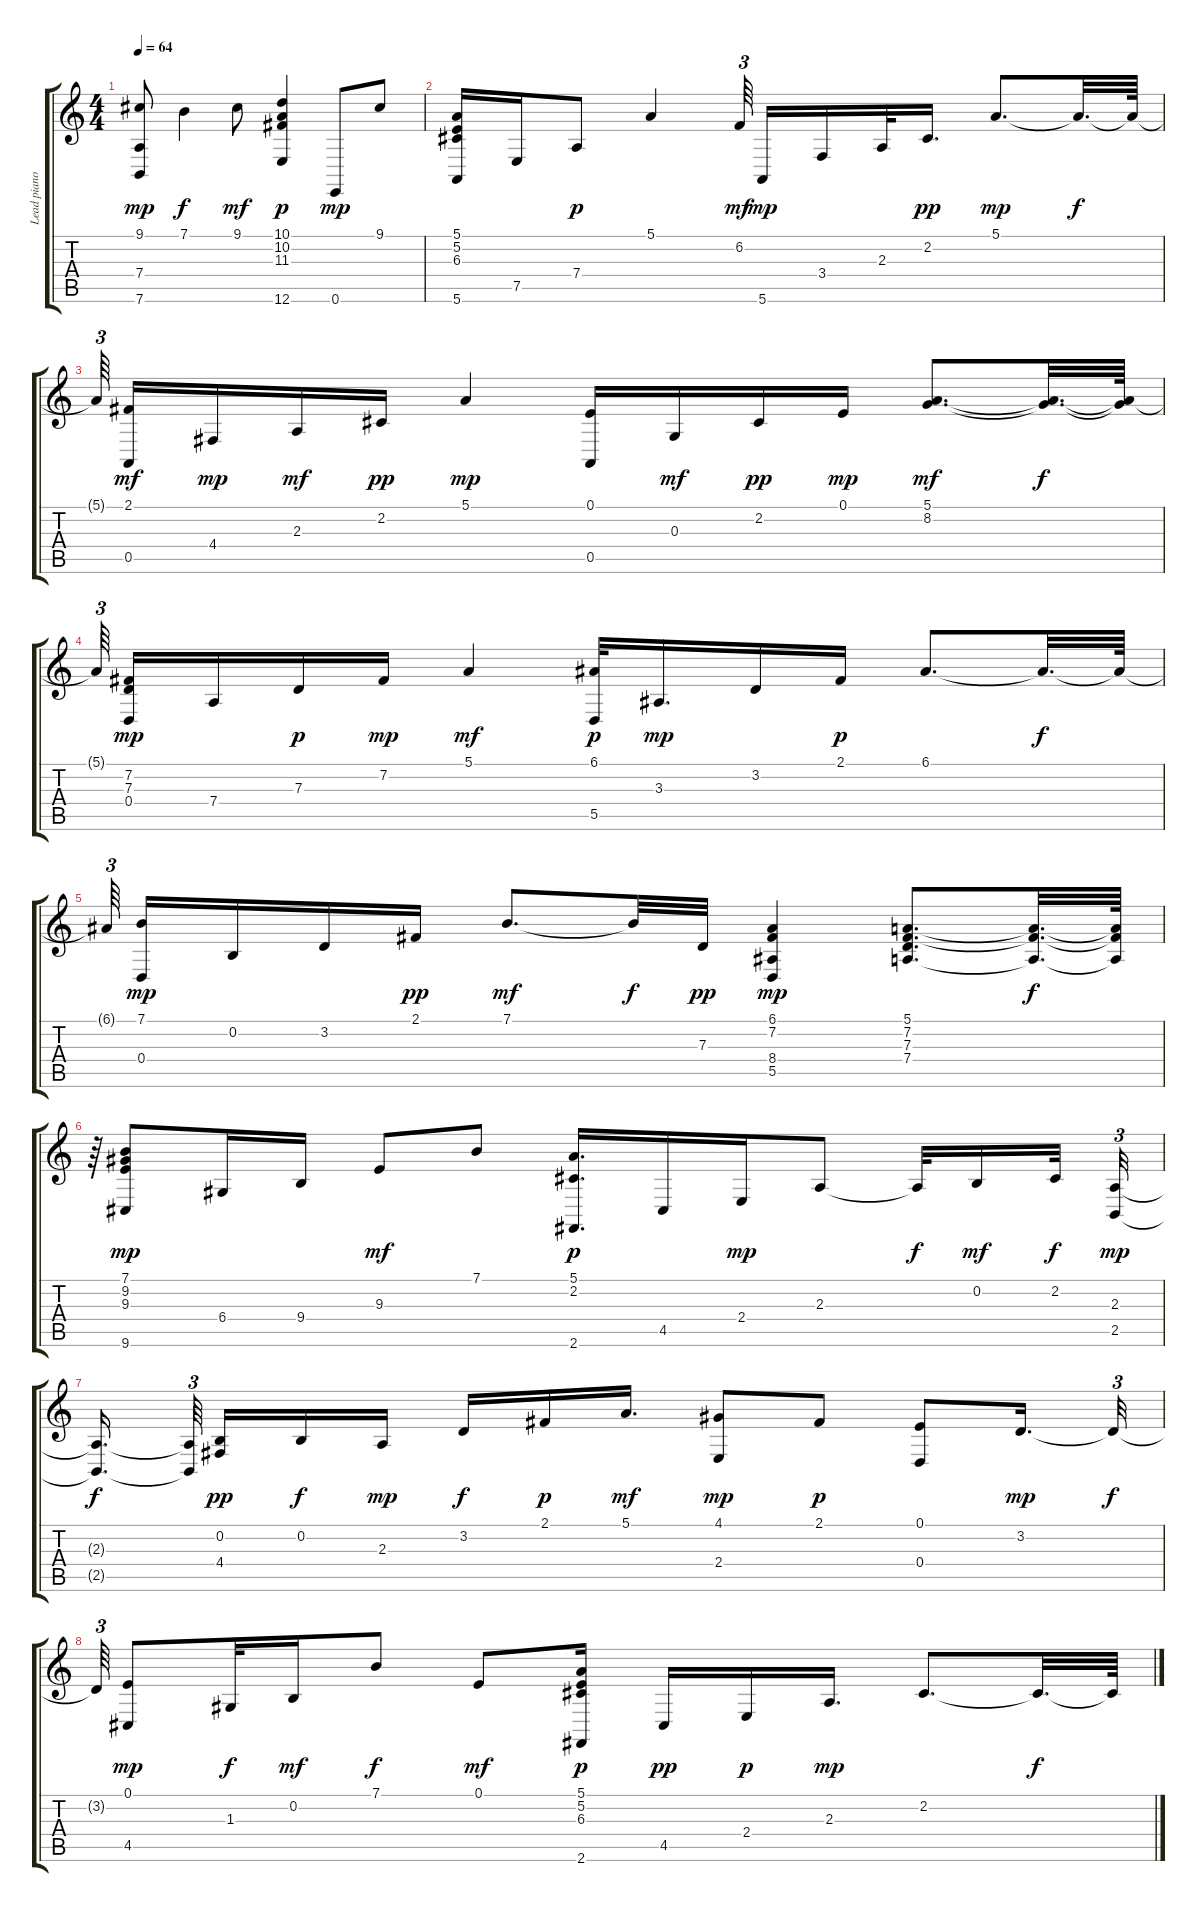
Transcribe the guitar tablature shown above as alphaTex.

\track ("Lead piano" "Lead piano") {instrument acousticgrandpiano}
\staff {score tabs}
\tuning (E4 B3 G3 D3 A2 E2) {hide}
\ts (4 4)
\tempo 64
\clef g2
\ks c
(9.1 7.4 7.6).8{dy mp} 7.1.4{dy f} 9.1.8{dy mf} (10.1 10.2 11.3 12.6).4{dy p} 0.6.8{dy mp} 9.1.8 |
(5.1 5.2 6.3 5.6).16 7.5.16 7.4.8{dy p} 5.1.4 6.2.64{tu (3 2) dy mf beam splitsecondary} 5.6.16{dy mp} 3.4.16 2.3.32 2.2.16{d dy pp} 5.1.8{d dy mp} 5.1{t}.32{d dy f} 5.1{t}.64 |
5.1{t}.64{tu (3 2) beam splitsecondary} (2.1 0.5).16{dy mf} 4.4.16{dy mp} 2.3.16{dy mf} 2.2.16{dy pp} 5.1.4{dy mp} (0.1 0.5).16 0.3.16{dy mf} 2.2.16{dy pp} 0.1.16{dy mp} (5.1 8.2).8{d dy mf} (5.1{t} 8.2{t}).32{d dy f} (5.1{t} 8.2{t}).64 |
5.1{t}.64{tu (3 2) beam splitsecondary} (7.2 7.3 0.4).16{dy mp} 7.4.16 7.3.16{dy p} 7.2.16{dy mp} 5.1.4{dy mf} (6.1 5.5).32{dy p} 3.3.16{d dy mp} 3.2.16 2.1.16{dy p} 6.1.8{d} 6.1{t}.32{d dy f} 6.1{t}.64 |
6.1{t}.64{tu (3 2) beam splitsecondary} (7.1 0.4).16{dy mp} 0.2.16 3.2.16 2.1.16{dy pp} 7.1.8{d dy mf} 7.1{t}.32{dy f} 7.3.32{dy pp} (6.1 7.2 8.4 5.5).4{dy mp} (5.1 7.2 7.3 7.4).8{d} (5.1{t} 7.2{t} 7.4{t}).32{d dy f} (5.1{t} 7.2{t} 7.4{t}).64 |
r.64{tu (3 2)} (7.1 9.2 9.3 9.6).8{dy mp} 6.4.16 9.4.16 9.3.8{dy mf} 7.1.8 (5.1 2.2 2.6).16{d dy p} 4.5.16 2.4.16{dy mp} 2.3.8 2.3{t}.32{dy f} 0.2.16{dy mf} 2.2.32{dy f} (2.3 2.5).32{tu (3 2) dy mp} |
(2.3{t} 2.5{t}).16{d dy f beam splitsecondary} (2.3{t} 2.5{t}).64{tu (3 2) beam splitsecondary} (0.2 4.4).16{dy pp} 0.2.16{dy f} 2.3.16{dy mp} 3.2.16{dy f} 2.1.16{dy p} 5.1.16{d dy mf} (4.1 2.4).8{dy mp} 2.1.8{dy p} (0.1 0.4).8 3.2.16{d dy mp} 3.2{t}.32{tu (3 2) dy f} |
3.2{t}.64{tu (3 2)} (0.1 4.5).8{dy mp} 1.3.32{dy f} 0.2.16{dy mf} 7.1.8{dy f} 0.1.8{dy mf} (5.1 5.2 6.3 2.6).16{dy p} 4.5.16{dy pp} 2.4.16{dy p} 2.3.16{d dy mp} 2.2.8{d} 2.2{t}.32{d dy f} 2.2{t}.64
